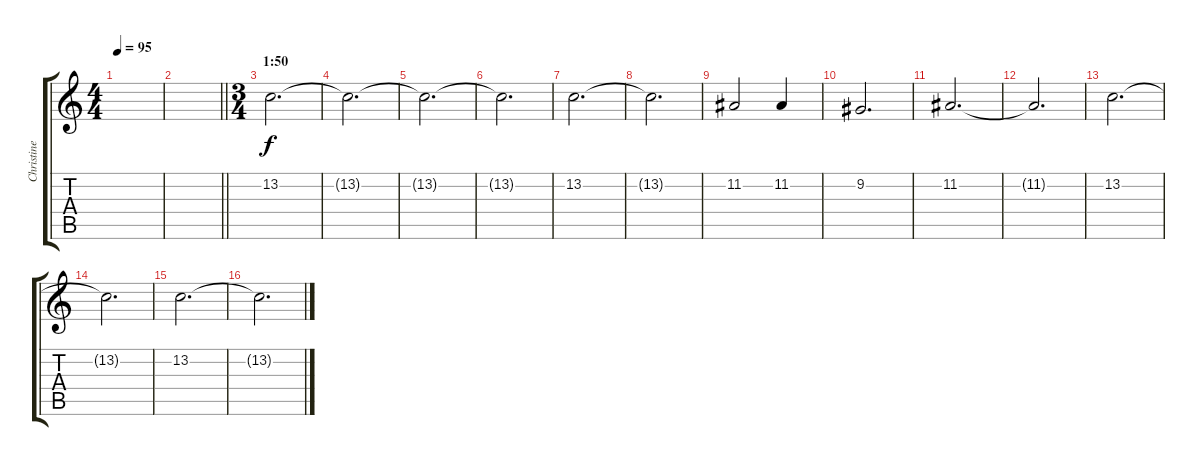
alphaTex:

\track ("Christine S." "Christine ") {instrument stringensemble1}
\staff {score tabs}
\tuning (E4 B3 G3 D3 A2 E2) {hide}
\ts (4 4)
\tempo 95
\clef g2
\ks c
|
\barLineRight lightlight
|
\ts (3 4)
\section ("" "1:50")
13.2.2{d} |
13.2{t}.2{d} |
13.2{t}.2{d} |
13.2{t}.2{d} |
13.2.2{d} |
13.2{t}.2{d} |
11.2.2 11.2.4 |
9.2.2{d} |
11.2.2{d} |
11.2{t}.2{d} |
13.2.2{d} |
13.2{t}.2{d} |
13.2.2{d} |
13.2{t}.2{d}
